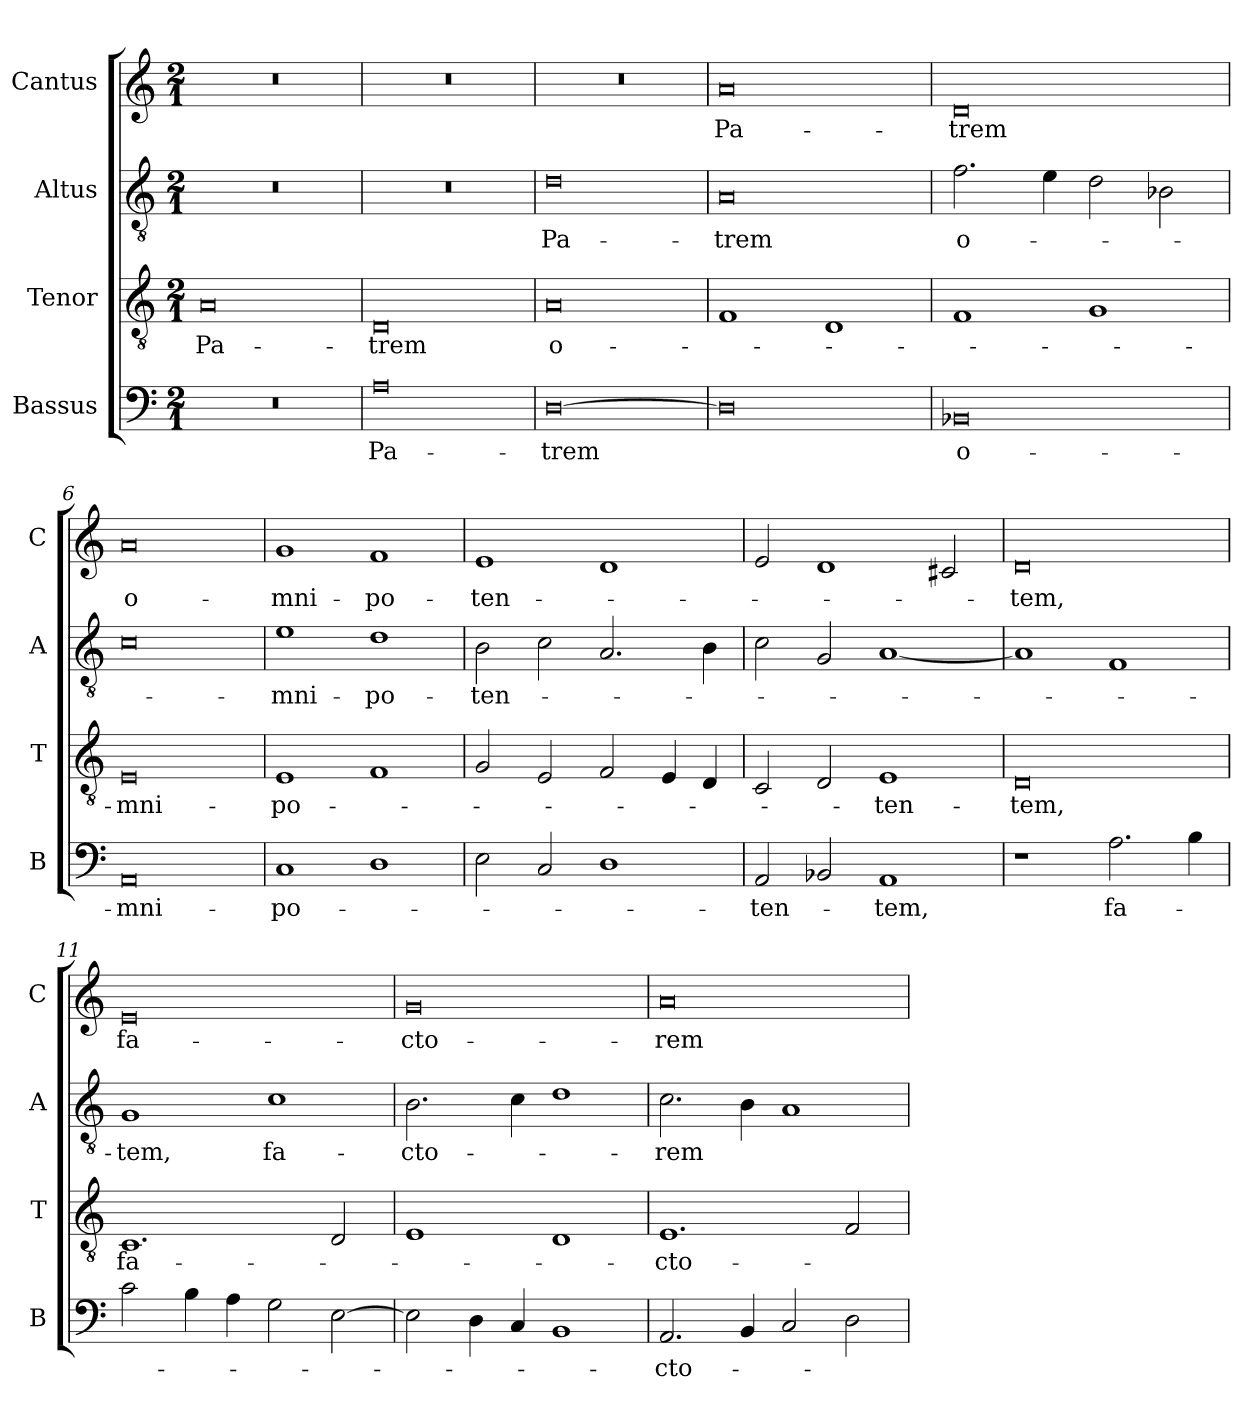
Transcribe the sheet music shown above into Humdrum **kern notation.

**kern	**text	**kern	**text	**kern	**text	**kern	**text
*part4	*part4	*part3	*part3	*part2	*part2	*part1	*part1
*staff4	*staff4	*staff3	*staff3	*staff2	*staff2	*staff1	*staff1
*I"Bassus	*	*I"Tenor	*	*I"Altus	*	*I"Cantus	*
*I'B	*	*I'T	*	*I'A	*	*I'C	*
*clefF4	*	*clefGv2	*	*clefGv2	*	*clefG2	*
*k[]	*	*k[]	*	*k[]	*	*k[]	*
*M2/1	*	*M2/1	*	*M2/1	*	*M2/1	*
*MM180	*	*MM180	*	*MM180	*	*MM180	*
=1	=1	=1	=1	=1	=1	=1	=1
0r	.	0A	Pa-	0r	.	0r	.
=2	=2	=2	=2	=2	=2	=2	=2
0A	Pa-	0D	-trem	0r	.	0r	.
=3	=3	=3	=3	=3	=3	=3	=3
!	!	!	!LO:LY:i	!	!	!	!
[0D	-trem	0A	o-	0d	Pa-	0r	.
=4	=4	=4	=4	=4	=4	=4	=4
0D]	.	1F	.	0A	-trem	0a	Pa-
.	.	1D	.	.	.	.	.
=5	=5	=5	=5	=5	=5	=5	=5
!	!LO:LY:i	!	!	!	!LO:LY:i	!	!
0BB-X	o-	1F	.	2.f	o-	0d	-trem
.	.	.	.	4e	.	.	.
.	.	1G	.	2d	.	.	.
.	.	.	.	2B-i	.	.	.
=6	=6	=6	=6	=6	=6	=6	=6
!	!LO:LY:i	!	!LO:LY:i	!	!	!	!
0AA	-mni-	0E	-mni-	0c	.	0a	o-
=7	=7	=7	=7	=7	=7	=7	=7
!	!LO:LY:i	!	!LO:LY:i	!	!LO:LY:i	!	!
1C	-po-	1E	-po-	1e	-mni-	1g	-mni-
!	!	!	!	!	!LO:LY:i	!	!
1D	.	1F	.	1d	-po-	1f	-po-
=8	=8	=8	=8	=8	=8	=8	=8
!	!	!	!	!	!LO:LY:i	!	!
2E	.	2G	.	2B	-ten-	1e	-ten-
2C	.	2E	.	2c	.	.	.
1D	.	2F	.	2.A	.	1d	.
.	.	4E	.	.	.	.	.
.	.	4D	.	4B	.	.	.
=9	=9	=9	=9	=9	=9	=9	=9
!	!LO:LY:i	!	!	!	!	!	!
2AA	-ten-	2C	.	2c	.	2e	.
2BB-i	.	2D	.	2G	.	1d	.
!	!LO:LY:i	!	!LO:LY:i	!	!	!	!
1AA	-tem,	1E	-ten-	[1A	.	.	.
.	.	.	.	.	.	2c#X	.
=10	=10	=10	=10	=10	=10	=10	=10
!	!	!	!LO:LY:i	!	!	!	!
1r	.	0D	-tem,	1A]	.	0d	-tem,
2.A	fa-	.	.	1F	.	.	.
4B	.	.	.	.	.	.	.
=11	=11	=11	=11	=11	=11	=11	=11
!	!	!	!	!	!LO:LY:i	!	!
2c	.	1.C	fa-	1G	-tem,	0e	fa-
4B	.	.	.	.	.	.	.
4A	.	.	.	.	.	.	.
2G	.	.	.	1c	fa-	.	.
[2E	.	2D	.	.	.	.	.
=12	=12	=12	=12	=12	=12	=12	=12
2E]	.	1E	.	2.B	-cto-	0g	-cto-
4D	.	.	.	.	.	.	.
4C	.	.	.	4c	.	.	.
1BB	.	1D	.	1d	.	.	.
=13	=13	=13	=13	=13	=13	=13	=13
2.AA	-cto-	1.E	-cto-	2.c	-rem	0a	-rem
4BB	.	.	.	4B	.	.	.
2C	.	.	.	1A	.	.	.
2D	.	2F	.	.	.	.	.
=	=	=	=	=	=	=	=
*-	*-	*-	*-	*-	*-	*-	*-
